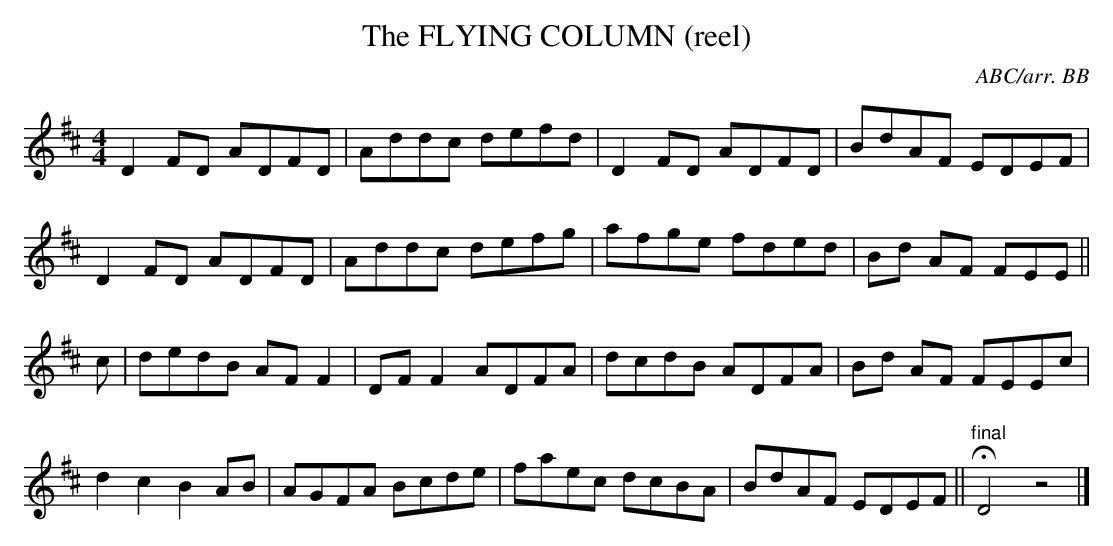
X:1
T:FLYING COLUMN (reel), The
C:ABC/arr. BB
L:1/8
M:4/4
K:D
D2FD ADFD|Addc defd|D2 FD ADFD|BdAF EDEF|
D2FD ADFD|Addc defg|afge fded|Bd AF FEE||
c|dedB AFF2|DFF2 ADFA|dcdB ADFA|Bd AF FEEc|
d2c2 B2 AB|AGFA Bcde|faec dcBA|BdAF EDEF||"final"HD4z4|]
